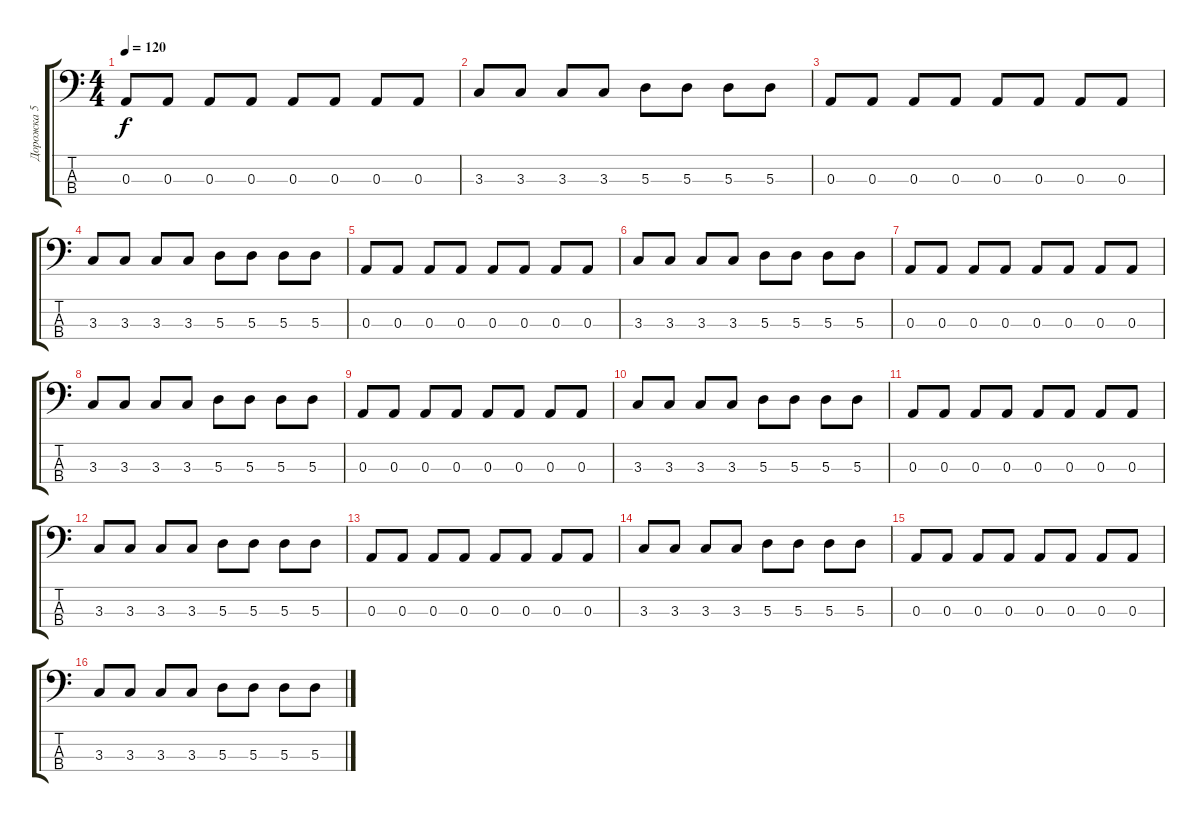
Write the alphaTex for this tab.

\track ("Дорожка 5" "Дорожка 5") {instrument electricbasspick}
\staff {score tabs}
\tuning (G2 D2 A1 E1) {hide}
\ts (4 4)
\tempo 120
\clef f4
\ks c
0.3.8{dy f} 0.3.8 0.3.8 0.3.8 0.3.8 0.3.8 0.3.8 0.3.8 |
3.3.8 3.3.8 3.3.8 3.3.8 5.3.8 5.3.8 5.3.8 5.3.8 |
0.3.8 0.3.8 0.3.8 0.3.8 0.3.8 0.3.8 0.3.8 0.3.8 |
3.3.8 3.3.8 3.3.8 3.3.8 5.3.8 5.3.8 5.3.8 5.3.8 |
0.3.8 0.3.8 0.3.8 0.3.8 0.3.8 0.3.8 0.3.8 0.3.8 |
3.3.8 3.3.8 3.3.8 3.3.8 5.3.8 5.3.8 5.3.8 5.3.8 |
0.3.8 0.3.8 0.3.8 0.3.8 0.3.8 0.3.8 0.3.8 0.3.8 |
3.3.8 3.3.8 3.3.8 3.3.8 5.3.8 5.3.8 5.3.8 5.3.8 |
0.3.8 0.3.8 0.3.8 0.3.8 0.3.8 0.3.8 0.3.8 0.3.8 |
3.3.8 3.3.8 3.3.8 3.3.8 5.3.8 5.3.8 5.3.8 5.3.8 |
0.3.8 0.3.8 0.3.8 0.3.8 0.3.8 0.3.8 0.3.8 0.3.8 |
3.3.8 3.3.8 3.3.8 3.3.8 5.3.8 5.3.8 5.3.8 5.3.8 |
0.3.8 0.3.8 0.3.8 0.3.8 0.3.8 0.3.8 0.3.8 0.3.8 |
3.3.8 3.3.8 3.3.8 3.3.8 5.3.8 5.3.8 5.3.8 5.3.8 |
0.3.8 0.3.8 0.3.8 0.3.8 0.3.8 0.3.8 0.3.8 0.3.8 |
3.3.8 3.3.8 3.3.8 3.3.8 5.3.8 5.3.8 5.3.8 5.3.8
